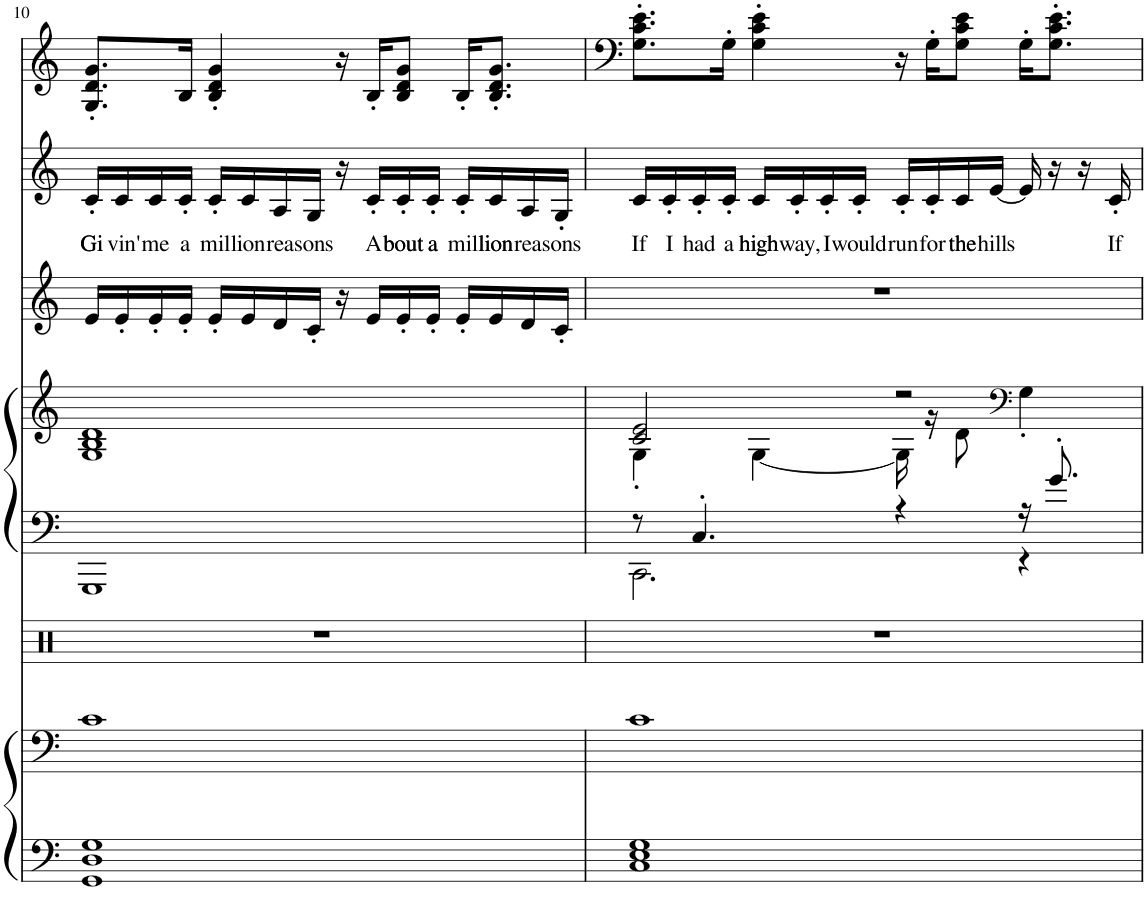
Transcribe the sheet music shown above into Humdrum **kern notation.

**kern	**kern	**kern	**kern	**kern	**kern	**kern	**text	**kern
*part6	*part6	*part5	*part4	*part4	*part3	*part2	*part2	*part1
*staff8	*staff7	*staff6	*staff5	*staff4	*staff3	*staff2	*staff2	*staff1
*I"E.Piano	*	*I"Percussion	*I"Grand Piano	*	*I"Polysynth Pad	*I"Alto Sax	*	*I"Nylon Gtr.
*I'E.Pno	*	*	*I'Pno	*	*	*I'A Sax	*	*
!!LO:PB:g=z
*clefF4	*clefF4	*clefX	*clefG2	*clefF4	*clefG2	*clefG2	*	*clefG2
*	*	*	*	*	*	*Trd5c9	*	*
*k[]	*k[]	*k[]	*k[]	*k[]	*k[]	*k[]	*	*k[]
*M4/4	*M4/4	*M4/4	*M4/4	*M4/4	*M4/4	*M4/4	*	*M4/4
=10	=10	=10	=10	=10	=10	=10	=10	=10
!	!	!	!	!	!	!	!LO:LY:b	!
1GG 1D 1G	1c	1r	1GGG	1G 1B 1d	16e/LL	16c'/LL	Gi	8.G/' 8.d/' 8.g/'L
!	!	!	!	!	!	!	!LO:LY:b	!
.	.	.	.	.	16e'/	16c/	vin'	.
!	!	!	!	!	!	!	!LO:LY:b	!
.	.	.	.	.	16e'/	16c/	me	.
!	!	!	!	!	!	!	!LO:LY:b	!
.	.	.	.	.	16e'/JJ	16c'/JJ	a	16B/Jk
!	!	!	!	!	!	!	!LO:LY:b	!
.	.	.	.	.	16e'/LL	16c'/LL	mil	4B/' 4d/' 4g/'
!	!	!	!	!	!	!	!LO:LY:b	!
.	.	.	.	.	16e/	16c/	lion	.
!	!	!	!	!	!	!	!LO:LY:b	!
.	.	.	.	.	16d/	16A/	rea	.
!	!	!	!	!	!	!	!LO:LY:b	!
.	.	.	.	.	16c'/JJ	16G/JJ	sons	.
.	.	.	.	.	16r	16r	.	16r
!	!	!	!	!	!	!	!LO:LY:b	!
.	.	.	.	.	16e/LL	16c'/LL	A	16B'/KL
!	!	!	!	!	!	!	!LO:LY:b	!
.	.	.	.	.	16e'/	16c'/	bout	8B/ 8d/ 8g/J
!	!	!	!	!	!	!	!LO:LY:b	!
.	.	.	.	.	16e'/JJ	16c'/JJ	a	.
!	!	!	!	!	!	!	!LO:LY:b	!
.	.	.	.	.	16e'/LL	16c'/LL	mil	16B'/KL
!	!	!	!	!	!	!	!LO:LY:b	!
.	.	.	.	.	16e/	16c/	lion	8.B/' 8.d/' 8.g/'J
!	!	!	!	!	!	!	!LO:LY:b	!
.	.	.	.	.	16d/	16A/	rea	.
!	!	!	!	!	!	!	!LO:LY:b	!
.	.	.	.	.	16c'/JJ	16G'/JJ	sons	.
=11	=11	=11	=11	=11	=11	=11	=11	=11
*	*	*	*^	*^	*	*	*	*
!	!	!	!	!	!	!	!	!	!LO:LY:b	!
1C 1E 1G	1c	1r	8r	2.CC\	2c/ 2e/	4G'\	1r	16c/LL	If	8.G\' 8.c\' 8.e\'L
!	!	!	!	!	!	!	!	!	!LO:LY:b	!
.	.	.	.	.	.	.	.	16c'/	I	.
!	!	!	!	!	!	!	!	!	!LO:LY:b	!
.	.	.	4.C'/	.	.	.	.	16c'/	had	.
!	!	!	!	!	!	!	!	!	!LO:LY:b	!
.	.	.	.	.	.	.	.	16c'/JJ	a	16G'\Jk
!	!	!	!	!	!	!	!	!	!LO:LY:b	!
.	.	.	.	.	.	[4G\	.	16c/LL	high	4G\' 4c\' 4e\'
!	!	!	!	!	!	!	!	!	!LO:LY:b	!
.	.	.	.	.	.	.	.	16c'/	way,	.
!	!	!	!	!	!	!	!	!	!LO:LY:b	!
.	.	.	.	.	.	.	.	16c'/	I	.
!	!	!	!	!	!	!	!	!	!LO:LY:b	!
.	.	.	.	.	.	.	.	16c'/JJ	would	.
!	!	!	!	!	!	!	!	!	!LO:LY:b	!
.	.	.	4r	.	2r	16G\]	.	16c'/LL	run	16r
!	!	!	!	!	!	!	!	!	!LO:LY:b	!
.	.	.	.	.	.	16r	.	16c'/	for	16G'\KL
!	!	!	!	!	!	!	!	!	!LO:LY:b	!
.	.	.	.	.	.	8d\	.	16c/	the	8G\ 8c\ 8e\J
!	!	!	!	!	!	!	!	!	!LO:LY:b	!
.	.	.	.	.	.	.	.	[16e/JJ	hills	.
*	*	*	*	*	*clefF4	*	*	*	*	*
.	.	.	16r	4r	.	4G'\	.	16e/]	.	16G'\KL
.	.	.	8.g'/	.	.	.	.	16r	.	8.G\' 8.c\' 8.e\'J
.	.	.	.	.	.	.	.	16r	.	.
!	!	!	!	!	!	!	!	!	!LO:LY:b	!
.	.	.	.	.	.	.	.	16c'/	If	.
*	*	*	*v	*v	*	*	*	*	*	*
*	*	*	*	*v	*v	*	*	*	*
=	=	=	=	=	=	=	=	=
*-	*-	*-	*-	*-	*-	*-	*-	*-
